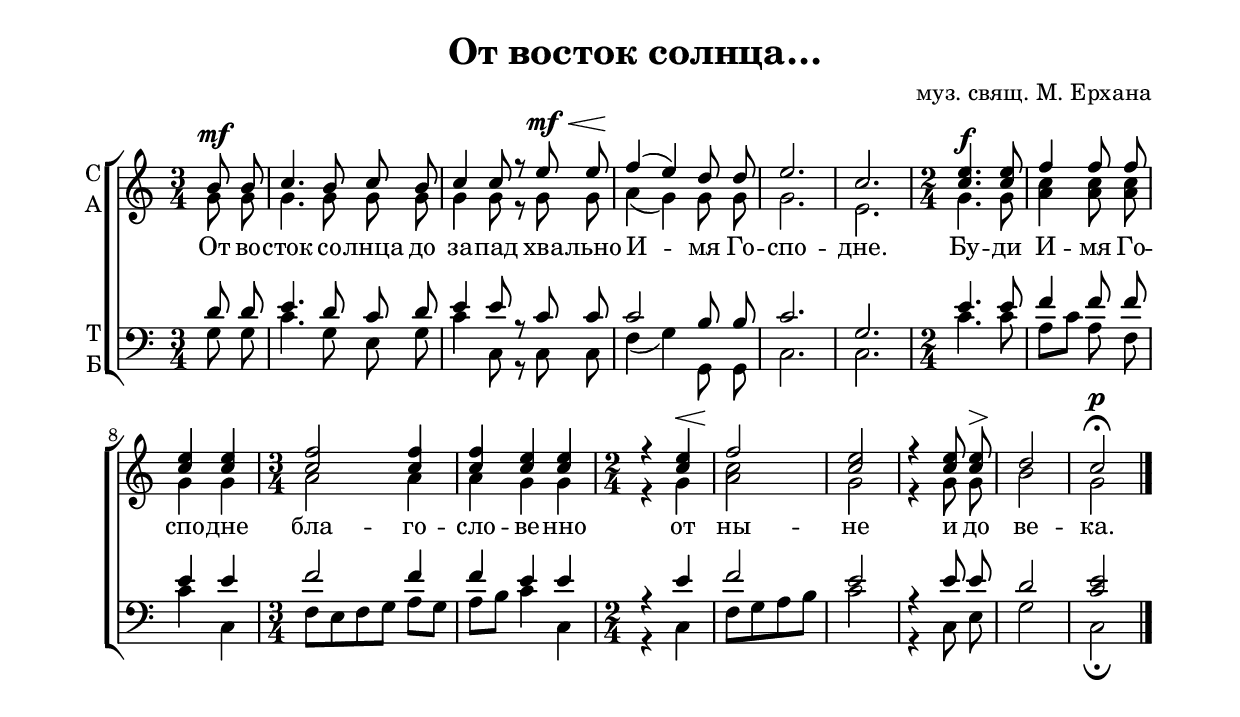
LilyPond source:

\version "2.18.2"

% закомментируйте строку ниже, чтобы получался pdf с навигацией
#(ly:set-option 'point-and-click #f)
#(ly:set-option 'midi-extension "mid")
%#(set-global-staff-size 16)

abr = { \break }
abr = {}

global = {
  \key c \major
  \time 3/4
  \autoBeamOff
}


sopvoice = \relative c'' {
  \global
  \dynamicUp
  \partial 4
  b8\mf b |
  c4. b8 c b |
  c4 c8 r e\mf\< e | \abr
  f4(\! e) d8 d |
  e2. |
  c2. |
  \time 2/4 <c e>4.\f q8 |
  f4 f8 f | \abr
  <c e>4 q |
  \time 3/4 <c f>2 q4 |
  q <c e> q | \abr
  \time 2/4 r4 <c e>\< |
  f2\! |
  <c e>
  r4 q8 q\> |
  d2\! |
  c2\fermata\p \bar "|."
}

altvoice = \relative c'' {
  \global
  g8 g |
  g4. g8 g g |
  g4 g8 r g g |
  a4( g) g8 g |
  g2. |
  e2. |
  g4. g8 |
  <a c>4 q8 q |
  g4 g |
  a2 a4 |
  a4 g g |
  r g |
  <a c>2 |
  g |
  r4 g8 g |
  b2 |
  g
  
}

tenorvoice = \relative c' {
  \global
  \dynamicUp
  d8 d |
  e4. d8 c d |
  e4 e8 r c c |
  c2 b8 b |
  c2. |
  g |
  e'4. e8 |
  f4 f8 f |
  e4 e |
  f2 f4 |
  f e e |
  r e |
  f2 |
  e |
  r4 e8 e |
  d2 |
  <c e>
}

bassvoice = \relative c' {
  \global
  \dynamicDown
  g8 g |
  c4. g8 e g |
  c4 c,8 r c c |
  f4( g) g,8 g |
  c2. |
  c2. |
  c'4. c8 |
  a[ c] a f |
  c'4 c, |
  f8[ e f g] a[ g] |
  a[ b] c4 c, |
  r c |
  f8[ g a b] |
  c2 |
  r4 c,8 e |
  g2 |
  c,\fermata
}

 
texts = \lyricmode { 
  От во -- сток со -- лнца до за -- пад хва -- льно И -- мя Го -- спо -- дне.
  Бу -- ди И -- мя Го -- спо -- дне бла -- го -- сло -- ве -- нно от ны -- не и до ве -- ка.
}

\bookpart {
  \header {
    title = "От восток солнца…"
    composer = "муз. свящ. М. Ерхана"
    % Удалить строку версии LilyPond 
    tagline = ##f
  }

  \paper {
    #(set-default-paper-size "a4")
    top-margin = 10
    left-margin = 20
    right-margin = 15
    bottom-margin = 15
    indent = 0
    %ragged-bottom = ##f
    %ragged-last-bottom = ##f
  }

\score {
  \new ChoirStaff
  <<
    \new Staff = "sa" \with {
      instrumentName = \markup { \column { "С" "А"  } }
      midiInstrument = "voice oohs"
    } <<
      \new Voice = "soprano" { \voiceOne \sopvoice }
      \new Voice  = "alto" { \voiceTwo \altvoice }
    >> 
    \new Lyrics \lyricsto "soprano" { \texts }
  
    \new Staff = "tb" \with {
      instrumentName = \markup { \column { "Т" "Б" } }
      midiInstrument = "voice oohs"
    } <<
        \new Voice = "tenor" { \voiceOne \clef bass \tenorvoice }
        \new Voice = "bass" { \voiceTwo \bassvoice }
    >>
  >>
  \layout { 
%    #(layout-set-staff-size 15)
  }
  \midi {
    \tempo 4=120
  }
}
}

